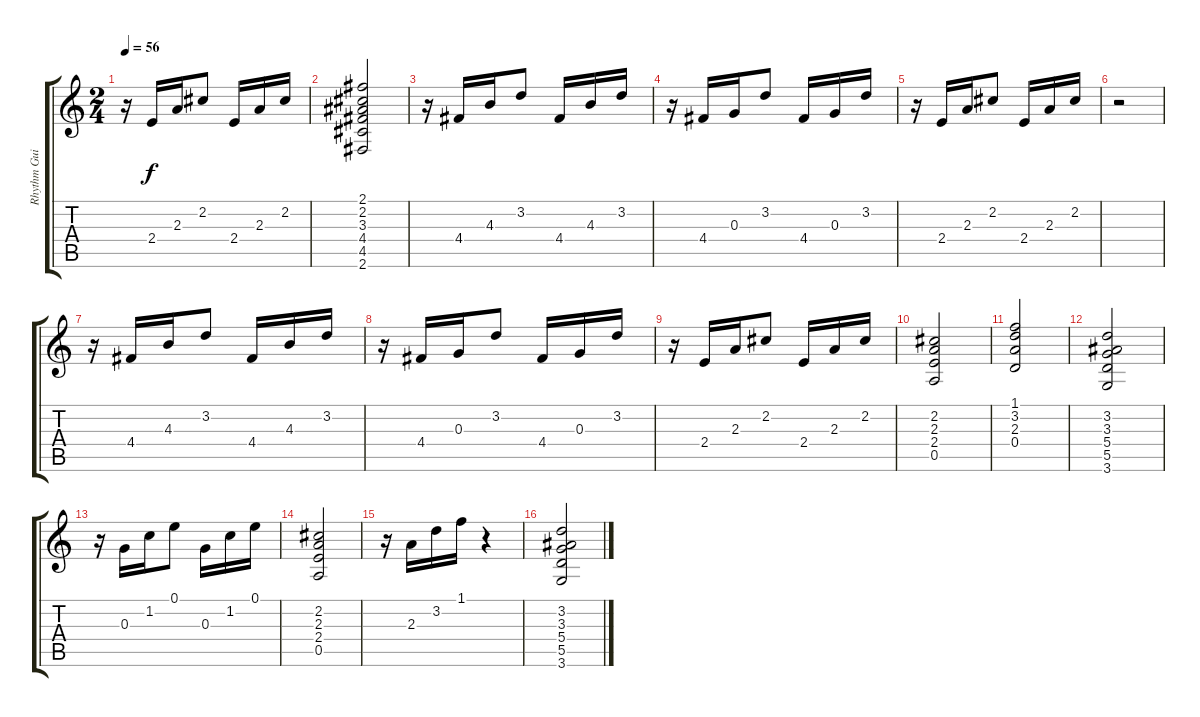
\track ("Rhythm Guitar" "Rhythm Gui") {instrument acousticguitarnylon}
\staff {score tabs}
\tuning (E4 B3 G3 D3 A2 E2) {hide}
\ts (2 4)
\tempo 56
\clef g2
\ks c
r.16{dy f} 2.4.16 2.3.16 2.2.8 2.4.16 2.3.16 2.2.16 |
(2.1 2.2 3.3 4.4 4.5 2.6).2 |
r.16 4.4.16 4.3.16 3.2.8 4.4.16 4.3.16 3.2.16 |
r.16 4.4.16 0.3.16 3.2.8 4.4.16 0.3.16 3.2.16 |
r.16 2.4.16 2.3.16 2.2.8 2.4.16 2.3.16 2.2.16 |
r.2 |
r.16 4.4.16 4.3.16 3.2.8 4.4.16 4.3.16 3.2.16 |
r.16 4.4.16 0.3.16 3.2.8 4.4.16 0.3.16 3.2.16 |
r.16 2.4.16 2.3.16 2.2.8 2.4.16 2.3.16 2.2.16 |
(2.2 2.3 2.4 0.5).2 |
(1.1 3.2 2.3 0.4).2 |
(3.2 3.3 5.4 5.5 3.6).2 |
r.16 0.3.16 1.2.16 0.1.8 0.3.16 1.2.16 0.1.16 |
(2.2 2.3 2.4 0.5).2 |
r.16 2.3.16 3.2.16 1.1.16 r.4 |
(3.2 3.3 5.4 5.5 3.6).2
